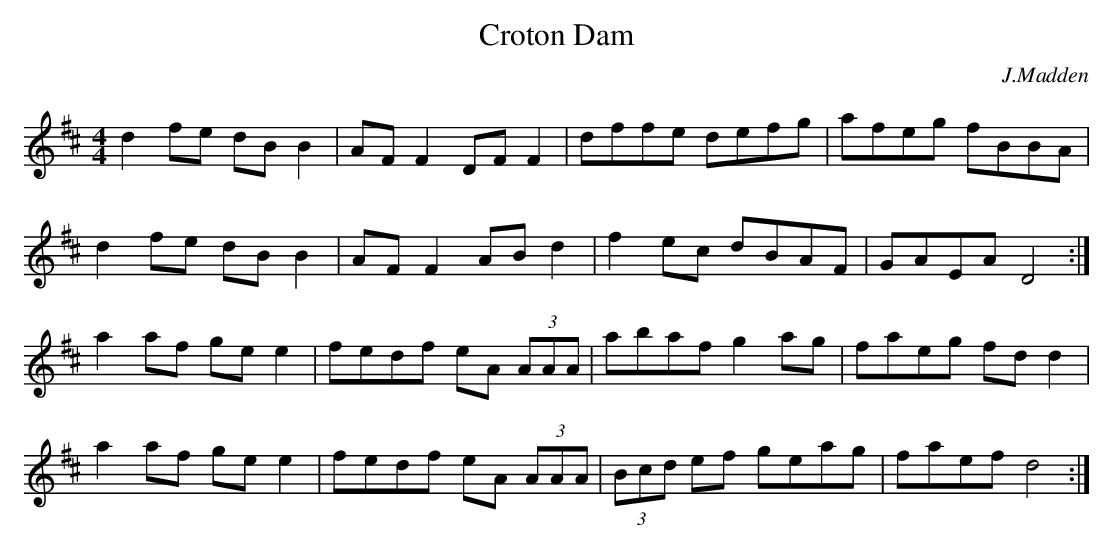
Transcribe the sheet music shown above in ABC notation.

X:1
T: Croton Dam
C: J.Madden
M: 4/4
L: 1/8
K: D
d2 fe dB B2|AF F2 DF F2|dffe defg|afeg fBBA |
d2 fe dB B2|AF F2 AB d2|f2 ec dBAF|GAEA D4 :|
a2 af ge e2|fedf eA (3AAA|abaf g2 ag|faeg fd d2 |
a2 af ge e2|fedf eA (3AAA|(3Bcd ef geag |faef d4 :|
